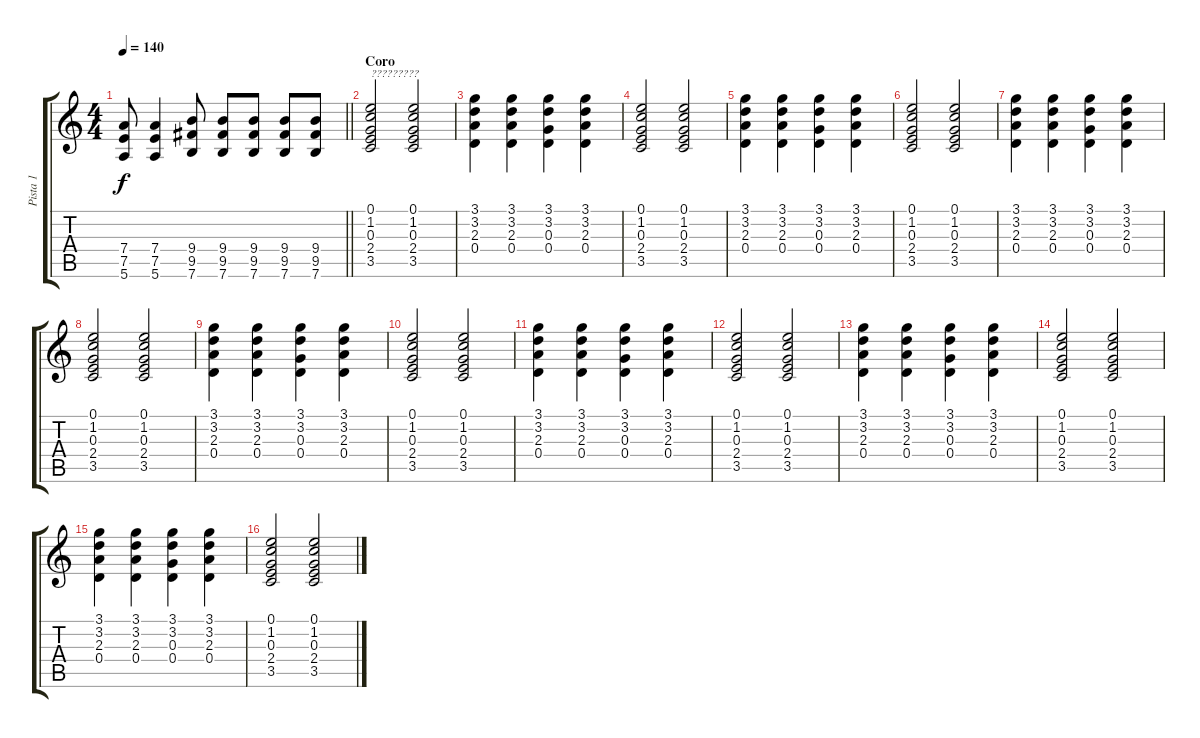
\track ("Pista 1" "Pista 1") {instrument overdrivenguitar}
\staff {score tabs}
\tuning (E4 B3 G3 D3 A2 E2) {hide}
\ts (4 4)
\tempo 140
\clef g2
\barLineRight lightlight
\ks c
(7.4 7.5 5.6).8{dy f} (7.4 7.5 5.6).4 (9.4 9.5 7.6).8 (9.4 9.5 7.6).8 (9.4 9.5 7.6).8 (9.4 9.5 7.6).8 (9.4 9.5 7.6).8 |
\section ("" "Coro")
(0.1 1.2 0.3 2.4 3.5).2{txt "?????????" instrument electricguitarclean} (0.1 1.2 0.3 2.4 3.5).2 |
(3.1 3.2 2.3 0.4).4 (3.1 3.2 2.3 0.4).4 (3.1 3.2 0.3 0.4).4 (3.1 3.2 2.3 0.4).4 |
(0.1 1.2 0.3 2.4 3.5).2 (0.1 1.2 0.3 2.4 3.5).2 |
(3.1 3.2 2.3 0.4).4 (3.1 3.2 2.3 0.4).4 (3.1 3.2 0.3 0.4).4 (3.1 3.2 2.3 0.4).4 |
(0.1 1.2 0.3 2.4 3.5).2 (0.1 1.2 0.3 2.4 3.5).2 |
(3.1 3.2 2.3 0.4).4 (3.1 3.2 2.3 0.4).4 (3.1 3.2 0.3 0.4).4 (3.1 3.2 2.3 0.4).4 |
(0.1 1.2 0.3 2.4 3.5).2 (0.1 1.2 0.3 2.4 3.5).2 |
(3.1 3.2 2.3 0.4).4 (3.1 3.2 2.3 0.4).4 (3.1 3.2 0.3 0.4).4 (3.1 3.2 2.3 0.4).4 |
(0.1 1.2 0.3 2.4 3.5).2 (0.1 1.2 0.3 2.4 3.5).2 |
(3.1 3.2 2.3 0.4).4 (3.1 3.2 2.3 0.4).4 (3.1 3.2 0.3 0.4).4 (3.1 3.2 2.3 0.4).4 |
(0.1 1.2 0.3 2.4 3.5).2 (0.1 1.2 0.3 2.4 3.5).2 |
(3.1 3.2 2.3 0.4).4 (3.1 3.2 2.3 0.4).4 (3.1 3.2 0.3 0.4).4 (3.1 3.2 2.3 0.4).4 |
(0.1 1.2 0.3 2.4 3.5).2 (0.1 1.2 0.3 2.4 3.5).2 |
(3.1 3.2 2.3 0.4).4 (3.1 3.2 2.3 0.4).4 (3.1 3.2 0.3 0.4).4 (3.1 3.2 2.3 0.4).4 |
(0.1 1.2 0.3 2.4 3.5).2 (0.1 1.2 0.3 2.4 3.5).2
